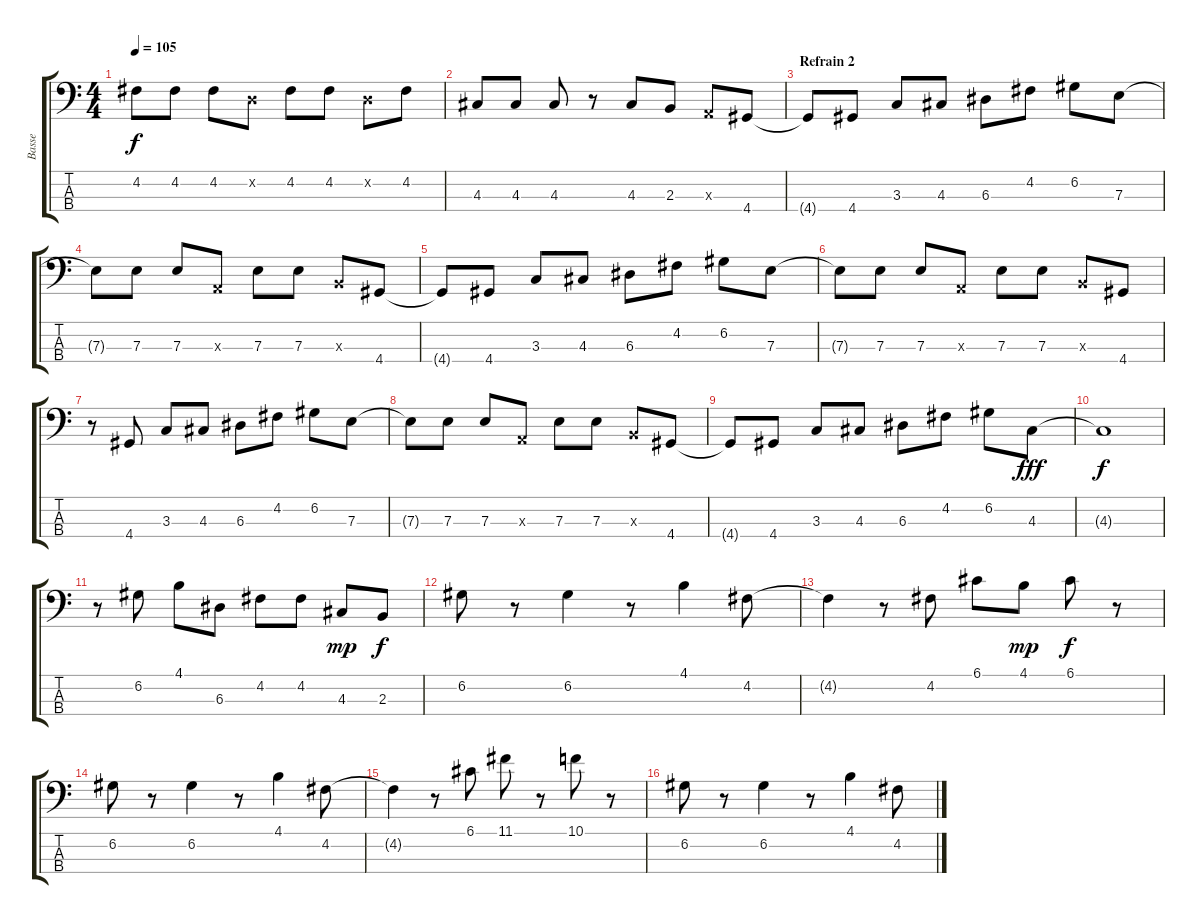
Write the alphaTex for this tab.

\track ("Basse" "Basse") {instrument electricbassfinger}
\staff {score tabs}
\tuning (G2 D2 A1 E1) {hide}
\ts (4 4)
\tempo 105
\clef f4
\ks c
4.2.8{dy f} 4.2.8 4.2.8 0.2{x}.8 4.2.8 4.2.8 0.2{x}.8 4.2.8 |
4.3.8 4.3.8 4.3.8 r.8 4.3.8 2.3.8 0.3{x}.8 4.4.8 |
\section ("" "Refrain 2")
4.4{t}.8 4.4.8 3.3.8 4.3.8 6.3.8 4.2.8 6.2.8 7.3.8 |
7.3{t}.8 7.3.8 7.3.8 0.3{x}.8 7.3.8 7.3.8 2.3{x}.8 4.4.8 |
4.4{t}.8 4.4.8 3.3.8 4.3.8 6.3.8 4.2.8 6.2.8 7.3.8 |
7.3{t}.8 7.3.8 7.3.8 0.3{x}.8 7.3.8 7.3.8 2.3{x}.8 4.4.8 |
r.8 4.4.8 3.3.8 4.3.8 6.3.8 4.2.8 6.2.8 7.3.8 |
7.3{t}.8 7.3.8 7.3.8 0.3{x}.8 7.3.8 7.3.8 2.3{x}.8 4.4.8 |
4.4{t}.8 4.4.8 3.3.8 4.3.8 6.3.8 4.2.8 6.2.8 4.3.8{dy fff} |
4.3{t}.1{dy f} |
r.8 6.2.8 4.1.8 6.3.8 4.2.8 4.2.8 4.3.8{dy mp} 2.3.8{dy f} |
6.2.8 r.8 6.2.4 r.8 4.1.4 4.2.8 |
4.2{t}.4 r.8 4.2.8 6.1.8 4.1.8{dy mp} 6.1.8{dy f} r.8 |
6.2.8 r.8 6.2.4 r.8 4.1.4 4.2.8 |
4.2{t}.4 r.8 6.1.8 11.1.8 r.8 10.1.8 r.8 |
6.2.8 r.8 6.2.4 r.8 4.1.4 4.2.8
